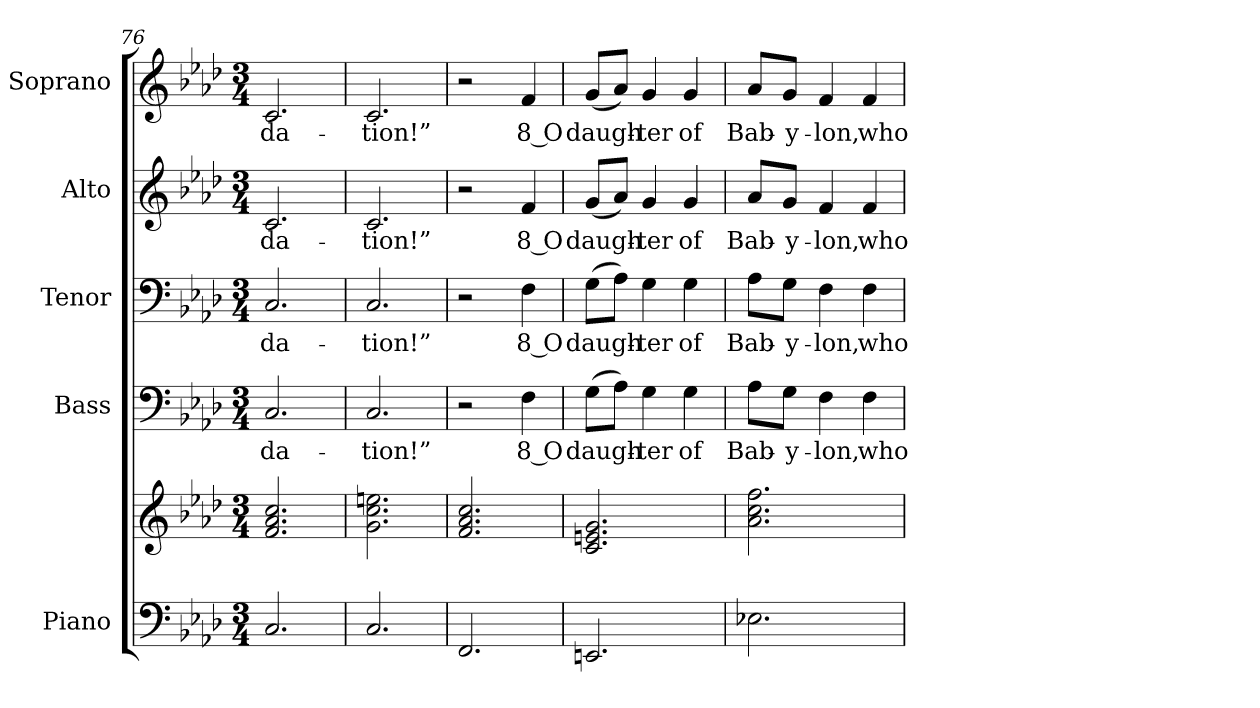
**kern	**kern	**kern	**text	**kern	**text	**kern	**text	**kern	**text
*part5	*part5	*part4	*part4	*part3	*part3	*part2	*part2	*part1	*part1
*staff6	*staff5	*staff4	*staff4	*staff3	*staff3	*staff2	*staff2	*staff1	*staff1
*I"Piano	*	*I"Bass	*	*I"Tenor	*	*I"Alto	*	*I"Soprano	*
*I'Pno.	*	*I'B.	*	*I'T.	*	*I'A.	*	*I'S.	*
!!LO:PB:g=z
*clefF4	*clefG2	*clefF4	*	*clefF4	*	*clefG2	*	*clefG2	*
*k[b-e-a-d-]	*k[b-e-a-d-]	*k[b-e-a-d-]	*	*k[b-e-a-d-]	*	*k[b-e-a-d-]	*	*k[b-e-a-d-]	*
*A-:	*A-:	*A-:	*	*A-:	*	*A-:	*	*A-:	*
*M3/4	*M3/4	*M3/4	*	*M3/4	*	*M3/4	*	*M3/4	*
=76	=76	=76	=76	=76	=76	=76	=76	=76	=76
!	!	!	!LO:LY:b:color=#000000	!	!	!	!	!	!
!	!	!	!	!	!LO:LY:b:color=#000000	!	!	!	!
!	!	!	!	!	!	!	!LO:LY:b:color=#000000	!	!
!	!	!	!	!	!	!	!	!	!LO:LY:b:color=#000000
2.Ci/	2.fi/ 2.a-i 2.cci	2.Ci/	-da-	2.Ci/	-da-	2.ci/	-da-	2.ci/	-da-
=77	=77	=77	=77	=77	=77	=77	=77	=77	=77
!	!	!	!LO:LY:b:color=#000000	!	!	!	!	!	!
!	!	!	!	!	!LO:LY:b:color=#000000	!	!	!	!
!	!	!	!	!	!	!	!LO:LY:b:color=#000000	!	!
!	!	!	!	!	!	!	!	!	!LO:LY:b:color=#000000
2.Ci/	2.gi\ 2.cci 2.eeni	2.Ci/	-tion!”	2.Ci/	-tion!”	2.ci/	-tion!”	2.ci/	-tion!”
=78	=78	=78	=78	=78	=78	=78	=78	=78	=78
2.FFi/	2.fi/ 2.a-i 2.cci	2r	.	2r	.	2r	.	2r	.
!	!	!	!LO:LY:b:color=#000000	!	!	!	!	!	!
!	!	!	!	!	!LO:LY:b:color=#000000	!	!	!	!
!	!	!	!	!	!	!	!LO:LY:b:color=#000000	!	!
!	!	!	!	!	!	!	!	!	!LO:LY:b:color=#000000
.	.	4Fi\	8 O	4Fi\	8 O	4fi/	8 O	4fi/	8 O
!!LO:PB:g=z
=79	=79	=79	=79	=79	=79	=79	=79	=79	=79
!	!	!	!LO:LY:b:color=#000000	!	!	!	!	!	!
!	!	!	!	!	!LO:LY:b:color=#000000	!	!	!	!
!	!	!	!	!	!	!	!LO:LY:b:color=#000000	!	!
!	!	!	!	!	!	!	!	!	!LO:LY:b:color=#000000
2.EEni/	2.ci/ 2.eni 2.gi	(8Gi\L	daugh-	(8Gi\L	daugh-	(8gi/L	daugh-	(8gi/L	daugh-
.	.	8A-i\J)	.	8A-i\J)	.	8a-i/J)	.	8a-i/J)	.
!	!	!	!LO:LY:b:color=#000000	!	!	!	!	!	!
!	!	!	!	!	!LO:LY:b:color=#000000	!	!	!	!
!	!	!	!	!	!	!	!LO:LY:b:color=#000000	!	!
!	!	!	!	!	!	!	!	!	!LO:LY:b:color=#000000
.	.	4Gi\	-ter	4Gi\	-ter	4gi/	-ter	4gi/	-ter
!	!	!	!LO:LY:b:color=#000000	!	!	!	!	!	!
!	!	!	!	!	!LO:LY:b:color=#000000	!	!	!	!
!	!	!	!	!	!	!	!LO:LY:b:color=#000000	!	!
!	!	!	!	!	!	!	!	!	!LO:LY:b:color=#000000
.	.	4Gi\	of	4Gi\	of	4gi/	of	4gi/	of
=80	=80	=80	=80	=80	=80	=80	=80	=80	=80
!	!	!	!LO:LY:b:color=#000000	!	!	!	!	!	!
!	!	!	!	!	!LO:LY:b:color=#000000	!	!	!	!
!	!	!	!	!	!	!	!LO:LY:b:color=#000000	!	!
!	!	!	!	!	!	!	!	!	!LO:LY:b:color=#000000
2.E-Xi\	2.a-i\ 2.cci 2.ffi	8A-i\L	Bab-	8A-i\L	Bab-	8a-i/L	Bab-	8a-i/L	Bab-
!	!	!	!LO:LY:b:color=#000000	!	!	!	!	!	!
!	!	!	!	!	!LO:LY:b:color=#000000	!	!	!	!
!	!	!	!	!	!	!	!LO:LY:b:color=#000000	!	!
!	!	!	!	!	!	!	!	!	!LO:LY:b:color=#000000
.	.	8Gi\J	-y-	8Gi\J	-y-	8gi/J	-y-	8gi/J	-y-
!	!	!	!LO:LY:b:color=#000000	!	!	!	!	!	!
!	!	!	!	!	!LO:LY:b:color=#000000	!	!	!	!
!	!	!	!	!	!	!	!LO:LY:b:color=#000000	!	!
!	!	!	!	!	!	!	!	!	!LO:LY:b:color=#000000
.	.	4Fi\	-lon,	4Fi\	-lon,	4fi/	-lon,	4fi/	-lon,
!	!	!	!LO:LY:b:color=#000000	!	!	!	!	!	!
!	!	!	!	!	!LO:LY:b:color=#000000	!	!	!	!
!	!	!	!	!	!	!	!LO:LY:b:color=#000000	!	!
!	!	!	!	!	!	!	!	!	!LO:LY:b:color=#000000
.	.	4Fi\	who	4Fi\	who	4fi/	who	4fi/	who
=	=	=	=	=	=	=	=	=	=
*-	*-	*-	*-	*-	*-	*-	*-	*-	*-
